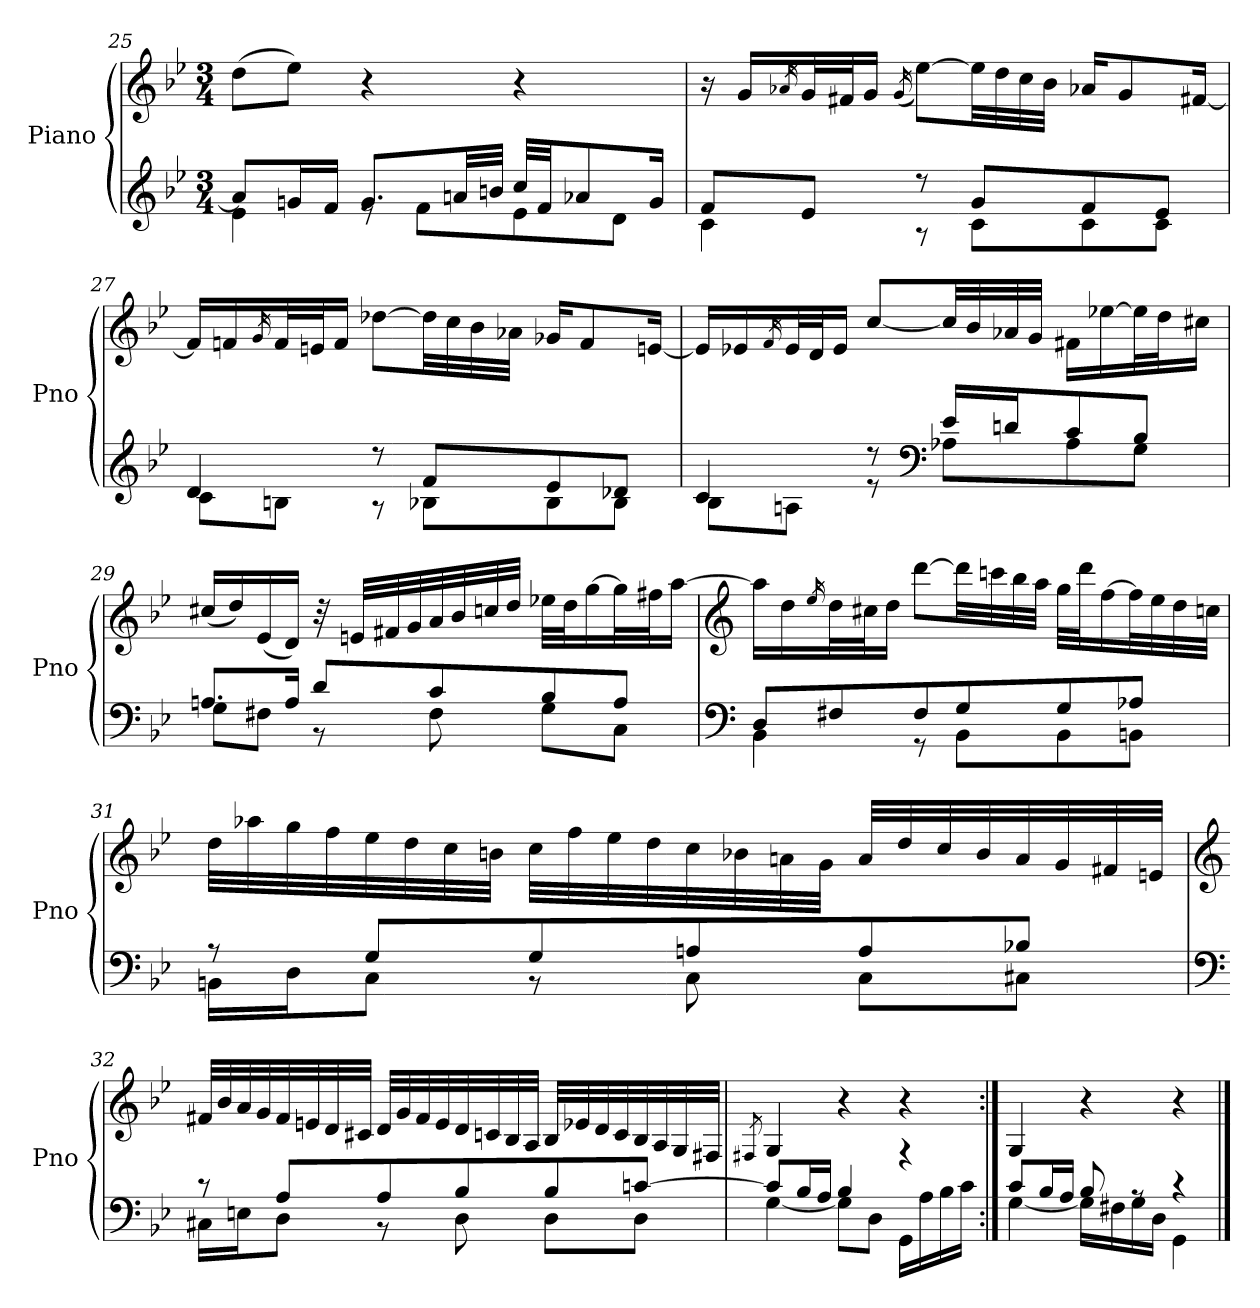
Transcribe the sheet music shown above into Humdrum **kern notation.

**kern	**kern
*part1	*part1
*staff2	*staff1
*I"Piano	*
*I'Pno	*
!!LO:LB:g=z
*clefG2	*clefG2
*k[b-e-]	*k[b-e-]
*M3/4	*M3/4
=25	=25
*^	*
8a-/L]	4e-\	(>8dd\L
16gn/L	.	8ee-\J)
16f/JJ	.	.
8.g/L	8re	4r
.	8f\L	.
32an/LL	.	.
32bn/JJJ	.	.
32cc/LLL	8e-\	4r
32f/JJ	.	.
8a-X/	.	.
.	8d\J	.
16g/Jk	.	.
=26	=26	=26
8f/L	4c\	16r
.	.	16g/LL
.	.	16qa-X/
8e-/J	.	32g/L
.	.	32f#X/J
.	.	16g/JJ
.	.	(>16qg/
8r	8r	[8ee-\L)
8g/L	8c\L	32ee-\LL]
.	.	32dd\
.	.	32cc\
.	.	32b-\JJJ
8f/	8c\	16a-X/KL
.	.	8g/
8e-/J	8c\J	.
.	.	[16f#X/Jk
=27	=27	=27
4d/	8c\L	16f#/LL]
.	.	16fn/
.	.	16qg/
.	8Bn\J	32f/L
.	.	32en/J
.	.	16f/JJ
8r	8r	[8dd-X\L
8f/L	8B-X\L	32dd-\LL]
.	.	32cc\
.	.	32b-\
.	.	32a-X\JJJ
8e-/	8B-\	16g-X/KL
.	.	8f/
8d-X/J	8B-\J	.
.	.	[16en/Jk
!!LO:LB:g=z
=28	=28	=28
4c/	8B-\L	16e/LL]
.	.	16e-X/
.	.	16qf/
.	8An\J	32e-/L
.	.	32d/J
.	.	16e-/JJ
8r	8r	[8cc/L
*clefF4	*	*
16e-/LL	8A-X\L	32cc/LL]
.	.	32b-/
16dn/J	.	32a-X/
.	.	32g/JJJ
8c/	8A-\	16f#X\LL
.	.	[16ee-X\
8B-/J	8G\J	32ee-\L]
.	.	32dd\J
.	.	16cc#X\JJ
=29	=29	=29
8.An/L	8G\L	(<16cc#X/LL
.	.	16dd/)
.	8F#X\J	(<16e-/
16A/Jk	.	16d/JJ)
8d/L	8r	32r
.	.	32en/LLL
.	.	32f#X/
.	.	32g/
8c/	8F#\	32a/
.	.	32b-/
.	.	32ccn/
.	.	32dd/JJJ
8B-/	8G\L	32ee-X\LLL
.	.	32dd\J
.	.	[16gg\
8A/J	8C\J	32gg\L]
.	.	32ff#X\J
.	.	[16aa\JJ
!!LO:LB:g=z
=30	=30	=30
*clefF4	*	*clefG2
8D/L	4BB-\	16aa\LL]
.	.	16dd\
.	.	16qee-/
8F#X/	.	32dd\L
.	.	32cc#X\J
.	.	16dd\JJ
8F#/	8r	[8ddd\L
8G/	8BB-\L	32ddd\LL]
.	.	32cccn\
.	.	32bb-\
.	.	32aa\JJJ
8G/	8BB-\	32gg\LLL
.	.	32ddd\J
.	.	[16ff\
8A-X/J	8BBn\J	32ff\L]
.	.	32ee-\
.	.	32dd\
.	.	32ccn\JJJ
=31	=31	=31
8r	16BBn\LL	32dd\LLL
.	.	32aa-X\
.	16D\J	32gg\
.	.	32ff\
8G/L	8C\J	32ee-\
.	.	32dd\
.	.	32cc\
.	.	32bn\JJJ
8G/	8r	32cc\LLL
.	.	32ff\
.	.	32ee-\
.	.	32dd\
8An/	8C\	32cc\
.	.	32b-X\
.	.	32an\
.	.	32g\JJJ
8A/	8C\L	32a/LLL
.	.	32dd/
.	.	32cc/
.	.	32b-/
8B-X/J	8C#X\J	32a/
.	.	32g/
.	.	32f#X/
.	.	32en/JJJ
!!LO:LB:g=z
=32	=32	=32
*clefF4	*	*clefG2
8r	16C#X\LL	32f#X/LLL
.	.	32b-/
.	16En\J	32a/
.	.	32g/
8A/L	8D\J	32f#/
.	.	32en/
.	.	32d/
.	.	32c#X/JJJ
8A/	8r	32d/LLL
.	.	32g/
.	.	32f#/
.	.	32e/
8B-/	8D\	32d/
.	.	32cn/
.	.	32B-/
.	.	32A/JJJ
8B-/	8D\L	32B-/LLL
.	.	32e-X/
.	.	32d/
.	.	32c/
[8cn/J	8D\J	32B-/
.	.	32A/
.	.	32G/
.	.	32F#X/JJJ
=33	=33	=33
.	.	8qF#X/
8c/L]	[4G\	4G/
16B-/L	.	.
16A/JJ	.	.
4B-/	8G\L]	4r
.	8D\J	.
4r	16GG\LL	4r
.	16A\	.
.	16B-\	.
.	16c\JJ	.
=34:|!	=34:|!	=34:|!
8c/L	[4G\	4G/
16B-/L	.	.
16A/JJ	.	.
8B-/	16G\LL]	4r
.	16F#X\	.
8rA	16G\	.
.	16D\JJ	.
4r	4GG\	4r
*v	*v	*
==	==
*-	*-
